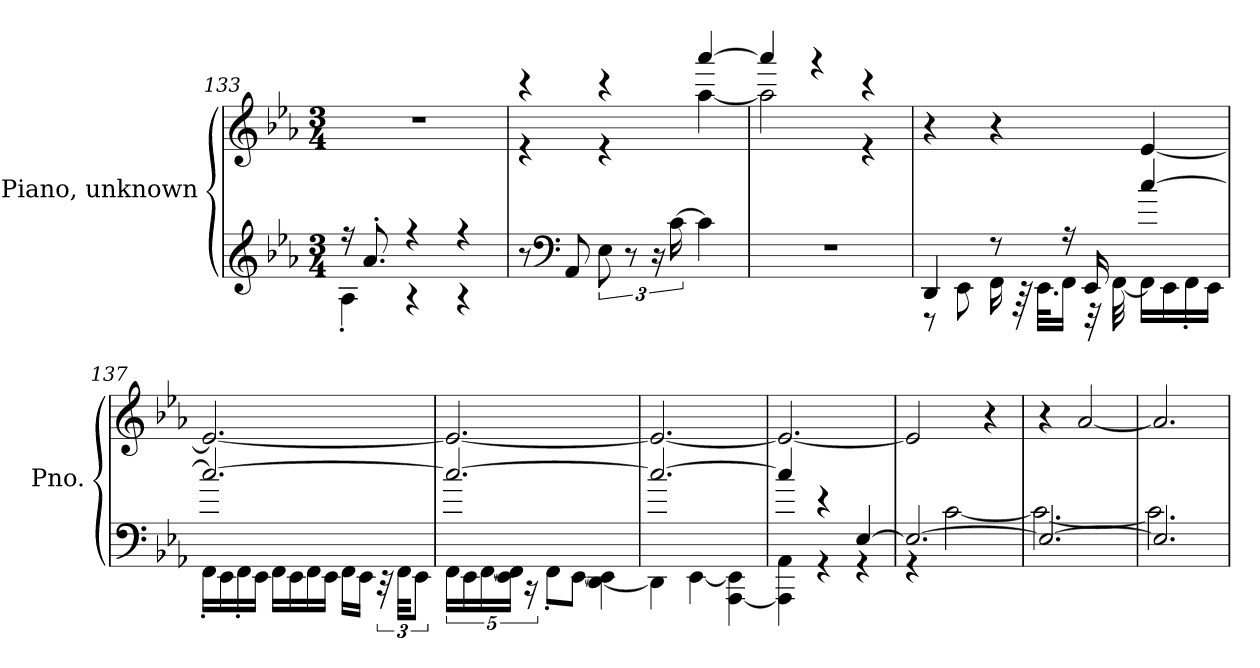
**kern	**kern
*part1	*part1
*staff2	*staff1
*I"Piano, unknown	*
*I'Pno.	*
*clefG2	*clefG2
*k[b-e-a-]	*k[b-e-a-]
*M3/4	*M3/4
=133	=133
*^	*
16r	4A-'\	2.r
8.a-'/	.	.
4r	4r	.
4r	4r	.
*v	*v	*
=134	=134
*	*^
8r	4r	4r
*clefF4	*	*
8AA-/	.	.
12E-\	4r	4r
12r	.	.
24r	.	.
[24c\	.	.
4c\]	[4aaa-/	[4aa-\
=135	=135	=135
2.r	4aaa-/]	2aa-\]
.	4r	.
.	4r	4r
*	*v	*v
!!LO:PB:g=z
=136	=136
*^	*
4DD/	8r	4r
.	8EE-\	.
8r	16FF\	4r
.	64r	.
.	32.EE-\KLL	.
16r	16FF\JJ	.
16EE-/	32r	.
.	[32FF\	.
[4cc/	16FF\LL]	[4e-/
.	16EE-\	.
.	16FF'\	.
.	16EE-\JJ	.
=137	=137	=137
2.cc/_	16FF'\LL	2.e-/_
.	16EE-\	.
.	16FF'\	.
.	16EE-\JJ	.
.	16FF\LL	.
.	16EE-\	.
.	16FF\	.
.	16EE-\JJ	.
.	16FF\LL	.
.	16EE-\JJ	.
.	48r	.
.	48FF\KKL	.
.	12EE-\J	.
=138	=138	=138
2.cc/_	20FF\LL	2.e-/_
.	20EE-\	.
.	[20FF\	.
.	20EE-\ 20FF\]JJ	.
.	20r	.
.	8FF'\L	.
.	[8EE-\J	.
.	[4DD\ 4EE-\]	.
=139	=139	=139
2.cc/_	4DD\]	2.e-/_
.	[4EE-\	.
.	[4AAA-\ 4EE-\]	.
!!LO:LB:g=z
=140	=140	=140
4cc/]	4AAA-\] 4AA-\	2.e-/_
4r	4r	.
[4E-/	4r	.
=141	=141	=141
2.E-/_	4r	2e-/]
.	[2c\	.
.	.	4r
=142	=142	=142
2.E-/_	2.c\_	4r
.	.	[2a-/
=143	=143	=143
2.E-/]	2.c\]	2.a-/]
*v	*v	*
=	=
*-	*-
